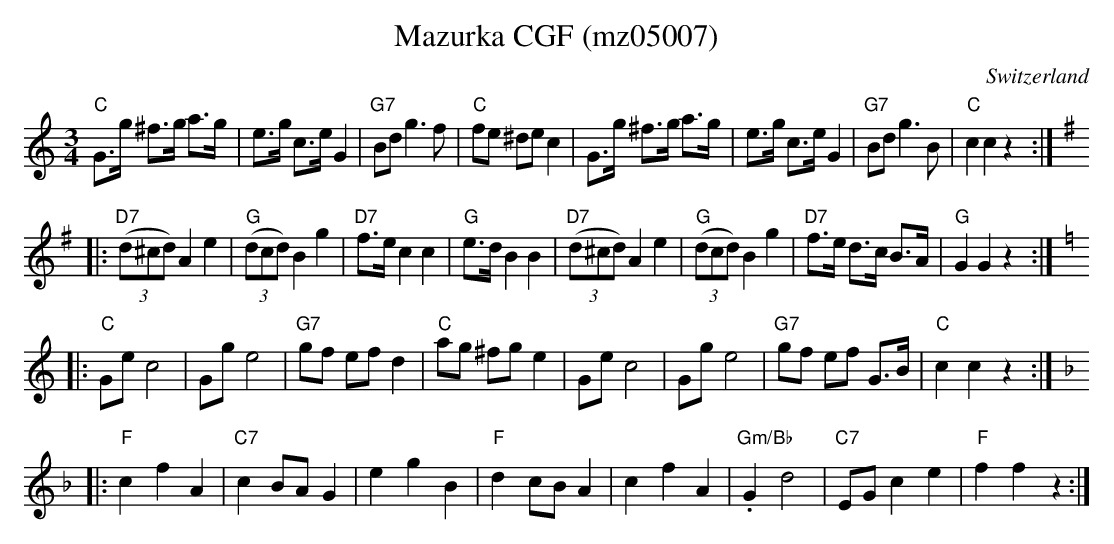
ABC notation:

X:1
T:Mazurka CGF (mz05007)
M:3/4
L:1/8
O:Switzerland
K:C transpose=3 %%MIDI gchordon
"C"G>g ^f>g a>g | e>g c>eG2 | "G7"Bd g3f | "C"fe ^dec2 | G>g ^f>g a>g | e>g c>eG2 | "G7"Bd g3B | "C"c2c2z2 :: [K:G]
"D7"((3d^cd)A2e2 | "G"((3dcd)B2g2 | "D7"f>ec2c2 | "G"e>dB2B2 | "D7"((3d^cd)A2e2 | "G"((3dcd)B2g2 | "D7"f>e d>c B>A | "G"G2G2z2 :: [K:C]
"C"Gec4 | Gge4 | "G7"gf efd2 | "C"ag ^fge2 | Gec4 | Gge4 | "G7"gf ef G>B | "C"c2c2z2 :: [K:F]
"F"c2f2A2 | "C7"c2BAG2 | e2g2B2 | "F"d2cBA2 | c2f2A2 | "Gm/Bb".G2d4 | "C7"EG c2e2 | "F"f2f2z2 :|
